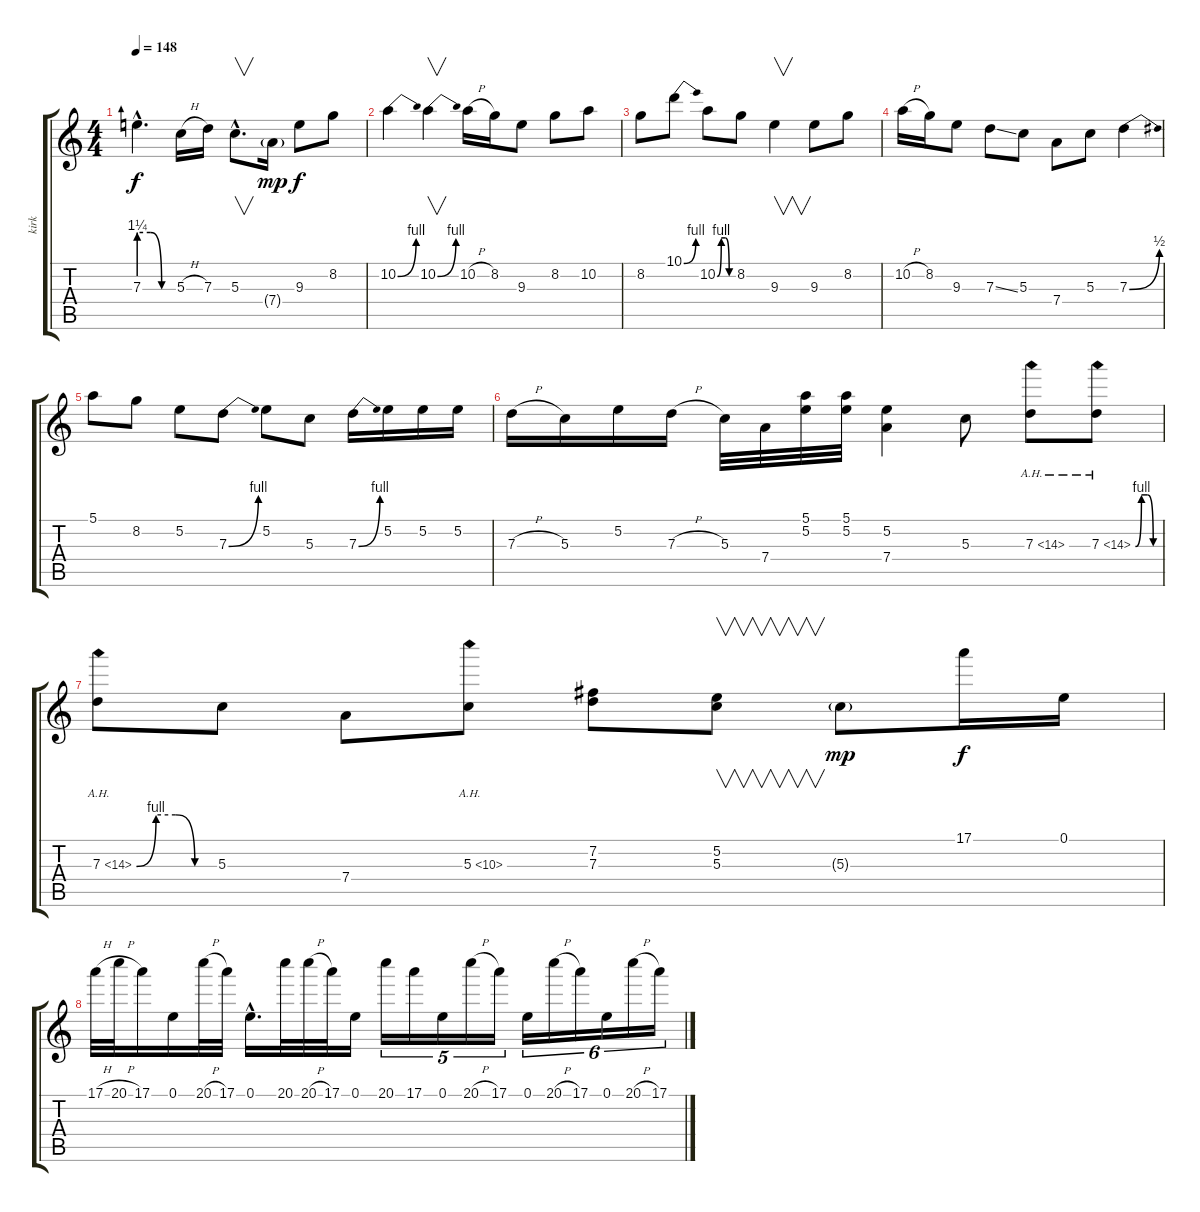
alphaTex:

\track ("kirk" "kirk") {instrument distortionguitar}
\staff {score tabs}
\tuning (E4 B3 G3 D3 A2 E2) {hide}
\ts (4 4)
\tempo 148
\clef g2
\ks c
7.3{be (custom 0 5 20 5 40 0 60 0) hac}.4{d dy f} 5.3{h}.16 7.3.16 5.3{hac}.8{v d} 7.4{g}.16{dy mp} 9.3.8{dy f} 8.2.8 |
10.2{be (bend 0 0 60 4)}.4 10.2{be (bend 0 0 60 4)}.4{v} 10.2{h}.16 8.2.16 9.3.8 8.2.8 10.2.8 |
8.2.8 10.1{be (bend 0 0 60 4)}.8 10.2{be (custom 0 0 15 4 30 4 45 0 60 0)}.8 8.2.8 9.3.4{v} 9.3.8 8.2.8 |
10.2{h}.16 8.2.16 9.3.8 7.3{ss}.8 5.3.8 7.4.8 5.3.8 7.3{be (bend 0 0 60 2)}.4 |
5.1.8 8.2.8 5.2.8 7.3{be (bend 0 0 60 4)}.8 5.2.8 5.3.8 7.3{be (bend 0 0 60 4)}.16 5.2.16 5.2.16 5.2.16 |
7.3{h}.16 5.3.16 5.2.16 7.3{h}.16 5.3.32 7.4.32 (5.1 5.2).32 (5.1 5.2).32 (5.2 7.4).4 5.3.8 7.3{ah 7}.8 7.3{be (custom 0 0 15 4 30 4 45 0 60 0) ah 7}.8 |
7.3{be (custom 0 0 15 4 30 4 45 0 60 0) ah 7}.8 5.3.8 7.4.8 5.3{ah 5}.8 (7.2 7.3).8 (5.2 5.3).8{v} 5.3{g}.8{dy mp} 17.1.16{dy f} 0.1.16 |
17.1{h}.32 20.1{h}.32 17.1.16 0.1.16 20.1{h}.32 17.1.32 0.1{hac}.16{d} 20.1.32 20.1{h}.32 17.1.32 0.1.16 20.1.16{tu (5 4)} 17.1.16{tu (5 4)} 0.1.16{tu (5 4)} 20.1{h}.16{tu (5 4)} 17.1.16{tu (5 4)} 0.1.16{tu (6 4)} 20.1{h}.16{tu (6 4)} 17.1.16{tu (6 4)} 0.1.16{tu (6 4)} 20.1{h}.16{tu (6 4)} 17.1.16{tu (6 4)}
